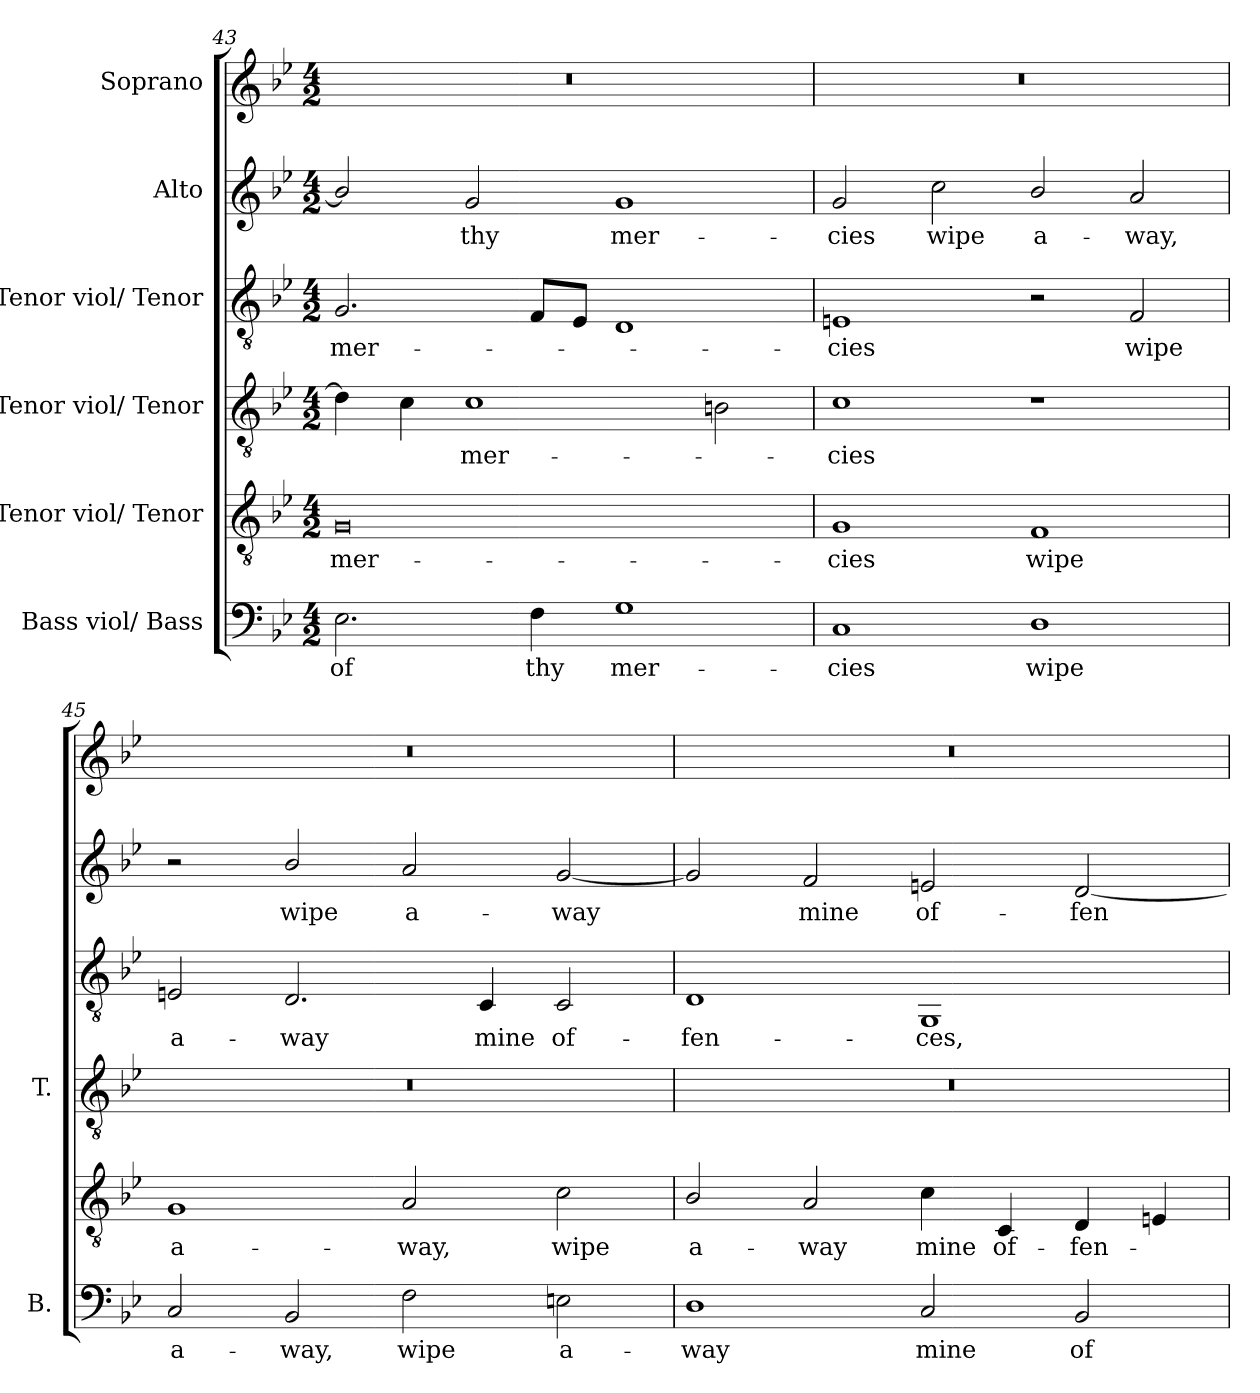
**kern	**text	**kern	**text	**kern	**text	**kern	**text	**kern	**text	**kern
*part6	*part6	*part5	*part5	*part4	*part4	*part3	*part3	*part2	*part2	*part1
*staff6	*staff6	*staff5	*staff5	*staff4	*staff4	*staff3	*staff3	*staff2	*staff2	*staff1
*I"Bass viol/ Bass	*	*I"Tenor viol/ Tenor	*	*I"Tenor viol/ Tenor	*	*I"Tenor viol/ Tenor	*	*I"Alto	*	*I"Soprano
*I'B.	*	*	*	*I'T.	*	*	*	*	*	*
!!LO:LB:g=z
*clefF4	*	*clefGv2	*	*clefGv2	*	*clefGv2	*	*clefG2	*	*clefG2
*	*	*ITrd7c12	*	*ITrd7c12	*	*	*	*	*	*
*k[b-e-]	*	*k[b-e-]	*	*k[b-e-]	*	*k[b-e-]	*	*k[b-e-]	*	*k[b-e-]
*B-:	*	*B-:	*	*B-:	*	*B-:	*	*B-:	*	*B-:
*M4/2	*	*M4/2	*	*M4/2	*	*M4/2	*	*M4/2	*	*M4/2
=43	=43	=43	=43	=43	=43	=43	=43	=43	=43	=43
!	!LO:LY:b:color=#000000	!	!	!	!	!	!	!	!	!
!	!	!	!LO:LY:b:color=#000000	!	!	!	!	!	!	!
!	!	!	!	!	!	!	!LO:LY:b:color=#000000	!	!	!LO:N:vis=1
2.E-i\	of	0GGi	mer-	4Di\]	.	2.Gi/	mer-	2b-i/]	.	0r
.	.	.	.	4Ci\	.	.	.	.	.	.
!	!	!	!	!	!LO:LY:b:color=#000000	!	!	!	!	!
!	!	!	!	!	!	!	!	!	!LO:LY:b:color=#000000	!
.	.	.	.	1Ci	mer-	.	.	2gi/	thy	.
!	!LO:LY:b:color=#000000	!	!	!	!	!	!	!	!	!
4Fi\	thy	.	.	.	.	8Fi/L	.	.	.	.
.	.	.	.	.	.	8E-i/J	.	.	.	.
!	!LO:LY:b:color=#000000	!	!	!	!	!	!	!	!	!
!	!	!	!	!	!	!	!	!	!LO:LY:b:color=#000000	!
1Gi	mer-	.	.	.	.	1Di	.	1gi	mer-	.
.	.	.	.	2BBni\	.	.	.	.	.	.
=44	=44	=44	=44	=44	=44	=44	=44	=44	=44	=44
!	!LO:LY:b:color=#000000	!	!	!	!	!	!	!	!	!
!	!	!	!LO:LY:b:color=#000000	!	!	!	!	!	!	!
!	!	!	!	!	!LO:LY:b:color=#000000	!	!	!	!	!
!	!	!	!	!	!	!	!LO:LY:b:color=#000000	!	!	!
!	!	!	!	!	!	!	!	!	!LO:LY:b:color=#000000	!LO:N:vis=1
1Ci	-cies	1GGi	-cies	1Ci	-cies	1Eni	-cies	2gi/	-cies	0r
!	!	!	!	!	!	!	!	!	!LO:LY:b:color=#000000	!
.	.	.	.	.	.	.	.	2cci\	wipe	.
!	!LO:LY:b:color=#000000	!	!	!	!	!	!	!	!	!
!	!	!	!LO:LY:b:color=#000000	!	!	!	!	!	!	!
!	!	!	!	!	!	!	!	!	!LO:LY:b:color=#000000	!
1Di	wipe	1FFi	wipe	1r	.	2r	.	2b-i/	a-	.
!	!	!	!	!	!	!	!LO:LY:b:color=#000000	!	!	!
!	!	!	!	!	!	!	!	!	!LO:LY:b:color=#000000	!
.	.	.	.	.	.	2Fi/	wipe	2ai/	-way,	.
=45	=45	=45	=45	=45	=45	=45	=45	=45	=45	=45
!	!LO:LY:b:color=#000000	!	!	!	!	!	!	!	!	!
!	!	!	!LO:LY:b:color=#000000	!LO:N:vis=1	!	!	!	!	!	!
!	!	!	!	!	!	!	!LO:LY:b:color=#000000	!	!	!LO:N:vis=1
2Ci/	a-	1GGi	a-	0r	.	2Eni/	a-	2r	.	0r
!	!LO:LY:b:color=#000000	!	!	!	!	!	!	!	!	!
!	!	!	!	!	!	!	!LO:LY:b:color=#000000	!	!	!
!	!	!	!	!	!	!	!	!	!LO:LY:b:color=#000000	!
2BB-i/	-way,	.	.	.	.	2.Di/	-way	2b-i/	wipe	.
!	!LO:LY:b:color=#000000	!	!	!	!	!	!	!	!	!
!	!	!	!LO:LY:b:color=#000000	!	!	!	!	!	!	!
!	!	!	!	!	!	!	!	!	!LO:LY:b:color=#000000	!
2Fi\	wipe	2AAi/	-way,	.	.	.	.	2ai/	a-	.
!	!	!	!	!	!	!	!LO:LY:b:color=#000000	!	!	!
.	.	.	.	.	.	4Ci/	mine	.	.	.
!	!LO:LY:b:color=#000000	!	!	!	!	!	!	!	!	!
!	!	!	!LO:LY:b:color=#000000	!	!	!	!	!	!	!
!	!	!	!	!	!	!	!LO:LY:b:color=#000000	!	!	!
!	!	!	!	!	!	!	!	!	!LO:LY:b:color=#000000	!
2Eni\	a-	2Ci\	wipe	.	.	2Ci/	of-	[2gi/	-way	.
=46	=46	=46	=46	=46	=46	=46	=46	=46	=46	=46
!	!LO:LY:b:color=#000000	!	!	!	!	!	!	!	!	!
!	!	!	!LO:LY:b:color=#000000	!LO:N:vis=1	!	!	!	!	!	!
!	!	!	!	!	!	!	!LO:LY:b:color=#000000	!	!	!LO:N:vis=1
1Di	-way	2BB-i/	a-	0r	.	1Di	-fen-	2gi/]	.	0r
!	!	!	!LO:LY:b:color=#000000	!	!	!	!	!	!	!
!	!	!	!	!	!	!	!	!	!LO:LY:b:color=#000000	!
.	.	2AAi/	-way	.	.	.	.	2fi/	mine	.
!	!LO:LY:b:color=#000000	!	!	!	!	!	!	!	!	!
!	!	!	!LO:LY:b:color=#000000	!	!	!	!	!	!	!
!	!	!	!	!	!	!	!LO:LY:b:color=#000000	!	!	!
!	!	!	!	!	!	!	!	!	!LO:LY:b:color=#000000	!
2Ci/	mine	4Ci\	mine	.	.	1GGi	-ces,	2eni/	of-	.
!	!	!	!LO:LY:b:color=#000000	!	!	!	!	!	!	!
.	.	4CCi/	of-	.	.	.	.	.	.	.
!	!LO:LY:b:color=#000000	!	!	!	!	!	!	!	!	!
!	!	!	!LO:LY:b:color=#000000	!	!	!	!	!	!	!
!	!	!	!	!	!	!	!	!	!LO:LY:b:color=#000000	!
2BB-i/	of-	4DDi/	-fen-	.	.	.	.	[2di/	-fen-	.
.	.	4EEni/	.	.	.	.	.	.	.	.
=	=	=	=	=	=	=	=	=	=	=
*-	*-	*-	*-	*-	*-	*-	*-	*-	*-	*-
